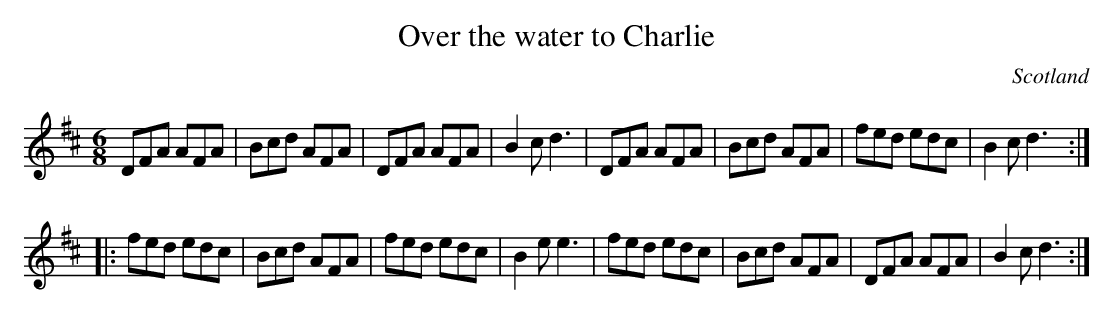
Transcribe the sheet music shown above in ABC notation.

X:1
T:Over the water to Charlie
M:6/8
O:Scotland
K:D major
DFA AFA| Bcd AFA| DFA AFA| B2c d3|\
DFA AFA| Bcd AFA| fed edc| B2c d3:|
|:fed edc| Bcd AFA| fed edc| B2e e3|\
fed edc| Bcd AFA| DFA AFA| B2c d3:|
